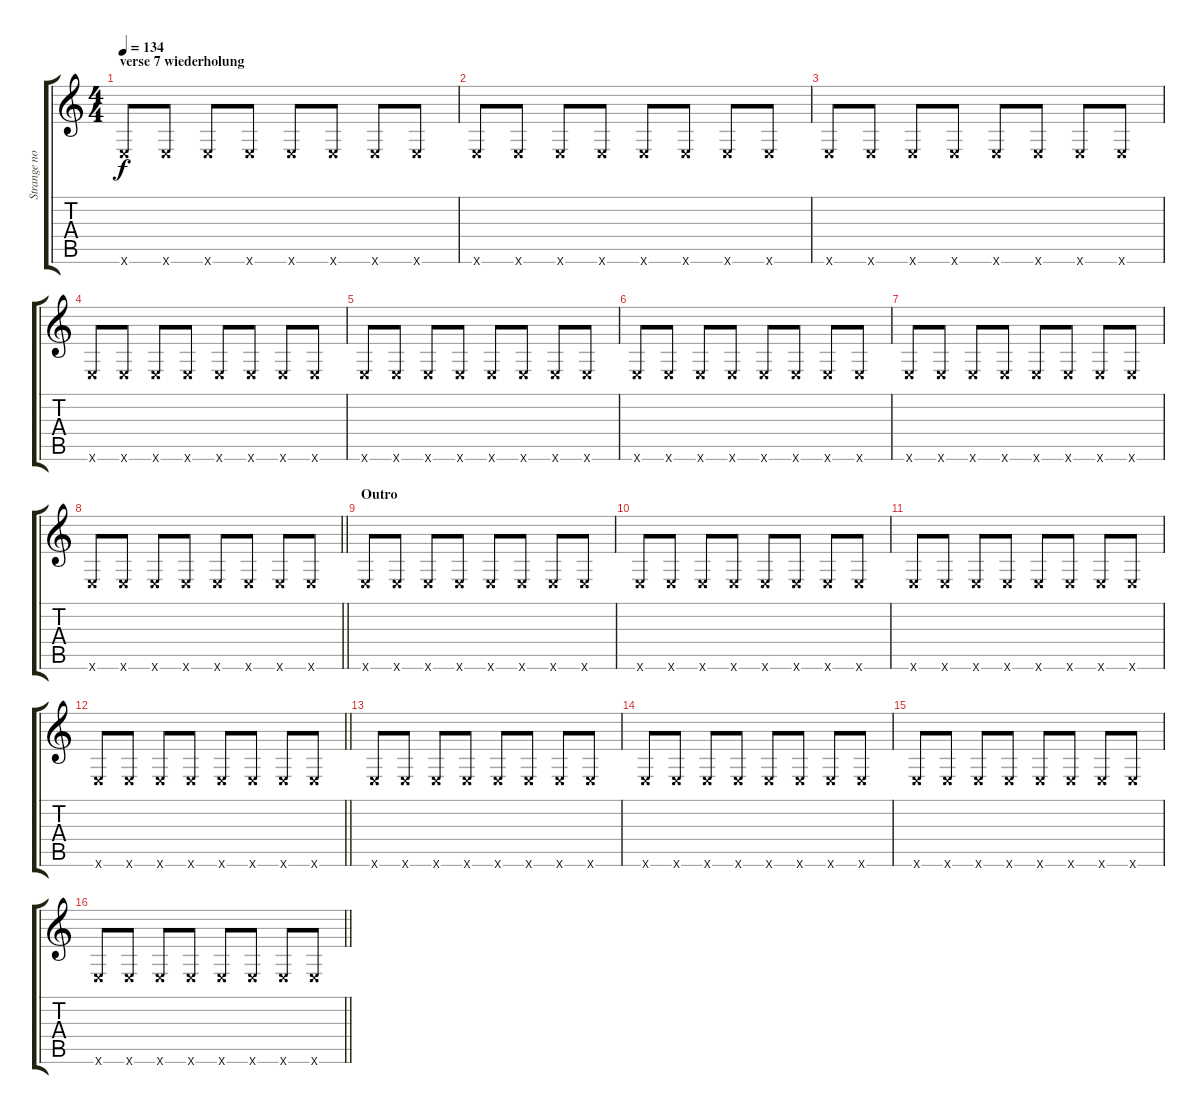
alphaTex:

\track ("Strange noise" "Strange no") {instrument distortionguitar}
\staff {score tabs}
\tuning (E4 B3 G3 D3 A2 E2) {hide}
\ts (4 4)
\section ("" "verse 7 wiederholung")
\tempo 134
\clef g2
\ks c
0.6{x}.8{dy f} 0.6{x}.8 0.6{x}.8 0.6{x}.8 0.6{x}.8 0.6{x}.8 0.6{x}.8 0.6{x}.8 |
0.6{x}.8 0.6{x}.8 0.6{x}.8 0.6{x}.8 0.6{x}.8 0.6{x}.8 0.6{x}.8 0.6{x}.8 |
0.6{x}.8 0.6{x}.8 0.6{x}.8 0.6{x}.8 0.6{x}.8 0.6{x}.8 0.6{x}.8 0.6{x}.8 |
0.6{x}.8 0.6{x}.8 0.6{x}.8 0.6{x}.8 0.6{x}.8 0.6{x}.8 0.6{x}.8 0.6{x}.8 |
0.6{x}.8 0.6{x}.8 0.6{x}.8 0.6{x}.8 0.6{x}.8 0.6{x}.8 0.6{x}.8 0.6{x}.8 |
0.6{x}.8 0.6{x}.8 0.6{x}.8 0.6{x}.8 0.6{x}.8 0.6{x}.8 0.6{x}.8 0.6{x}.8 |
0.6{x}.8 0.6{x}.8 0.6{x}.8 0.6{x}.8 0.6{x}.8 0.6{x}.8 0.6{x}.8 0.6{x}.8 |
\barLineRight lightlight
0.6{x}.8 0.6{x}.8 0.6{x}.8 0.6{x}.8 0.6{x}.8 0.6{x}.8 0.6{x}.8 0.6{x}.8 |
\section ("" "Outro")
0.6{x}.8 0.6{x}.8 0.6{x}.8 0.6{x}.8 0.6{x}.8 0.6{x}.8 0.6{x}.8 0.6{x}.8 |
0.6{x}.8 0.6{x}.8 0.6{x}.8 0.6{x}.8 0.6{x}.8 0.6{x}.8 0.6{x}.8 0.6{x}.8 |
0.6{x}.8 0.6{x}.8 0.6{x}.8 0.6{x}.8 0.6{x}.8 0.6{x}.8 0.6{x}.8 0.6{x}.8 |
\barLineRight lightlight
0.6{x}.8 0.6{x}.8 0.6{x}.8 0.6{x}.8 0.6{x}.8 0.6{x}.8 0.6{x}.8 0.6{x}.8 |
0.6{x}.8 0.6{x}.8 0.6{x}.8 0.6{x}.8 0.6{x}.8 0.6{x}.8 0.6{x}.8 0.6{x}.8 |
0.6{x}.8 0.6{x}.8 0.6{x}.8 0.6{x}.8 0.6{x}.8 0.6{x}.8 0.6{x}.8 0.6{x}.8 |
0.6{x}.8 0.6{x}.8 0.6{x}.8 0.6{x}.8 0.6{x}.8 0.6{x}.8 0.6{x}.8 0.6{x}.8 |
\barLineRight lightlight
0.6{x}.8 0.6{x}.8 0.6{x}.8 0.6{x}.8 0.6{x}.8 0.6{x}.8 0.6{x}.8 0.6{x}.8
